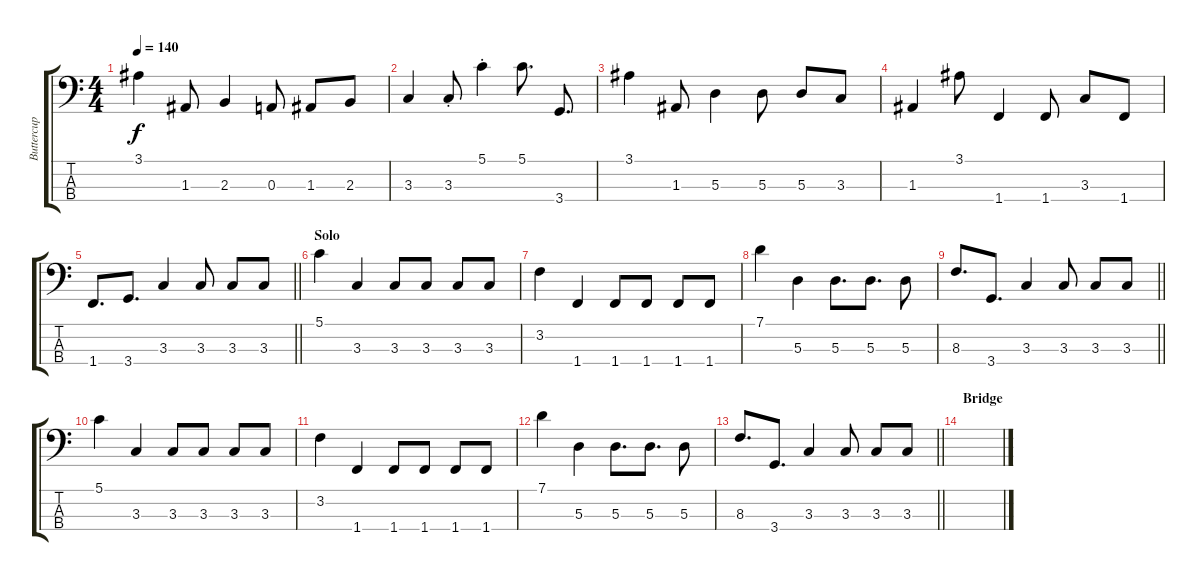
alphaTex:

\track ("Buttercup" "Buttercup") {instrument electricbassfinger}
\staff {score tabs}
\tuning (G2 D2 A1 E1) {hide}
\ts (4 4)
\tempo 140
\clef f4
\ks c
3.1.4{dy f} 1.3.8 2.3.4 0.3.8 1.3.8 2.3.8 |
3.3.4 3.3{st}.8 5.1{st}.4 5.1.8{d} 3.4.8{d} |
3.1.4 1.3.8 5.3.4 5.3.8 5.3.8 3.3.8 |
1.3.4 3.1.8 1.4.4 1.4.8 3.3.8 1.4.8 |
\barLineRight lightlight
1.4.8{d} 3.4.8{d} 3.3.4 3.3.8 3.3.8 3.3.8 |
\section ("" "Solo")
5.1.4 3.3.4 3.3.8 3.3.8 3.3.8 3.3.8 |
3.2.4 1.4.4 1.4.8 1.4.8 1.4.8 1.4.8 |
7.1.4 5.3.4 5.3.8{d} 5.3.8{d} 5.3.8 |
\barLineRight lightlight
8.3.8{d} 3.4.8{d} 3.3.4 3.3.8 3.3.8 3.3.8 |
5.1.4 3.3.4 3.3.8 3.3.8 3.3.8 3.3.8 |
3.2.4 1.4.4 1.4.8 1.4.8 1.4.8 1.4.8 |
7.1.4 5.3.4 5.3.8{d} 5.3.8{d} 5.3.8 |
\barLineRight lightlight
8.3.8{d} 3.4.8{d} 3.3.4 3.3.8 3.3.8 3.3.8 |
\section ("" "Bridge")
